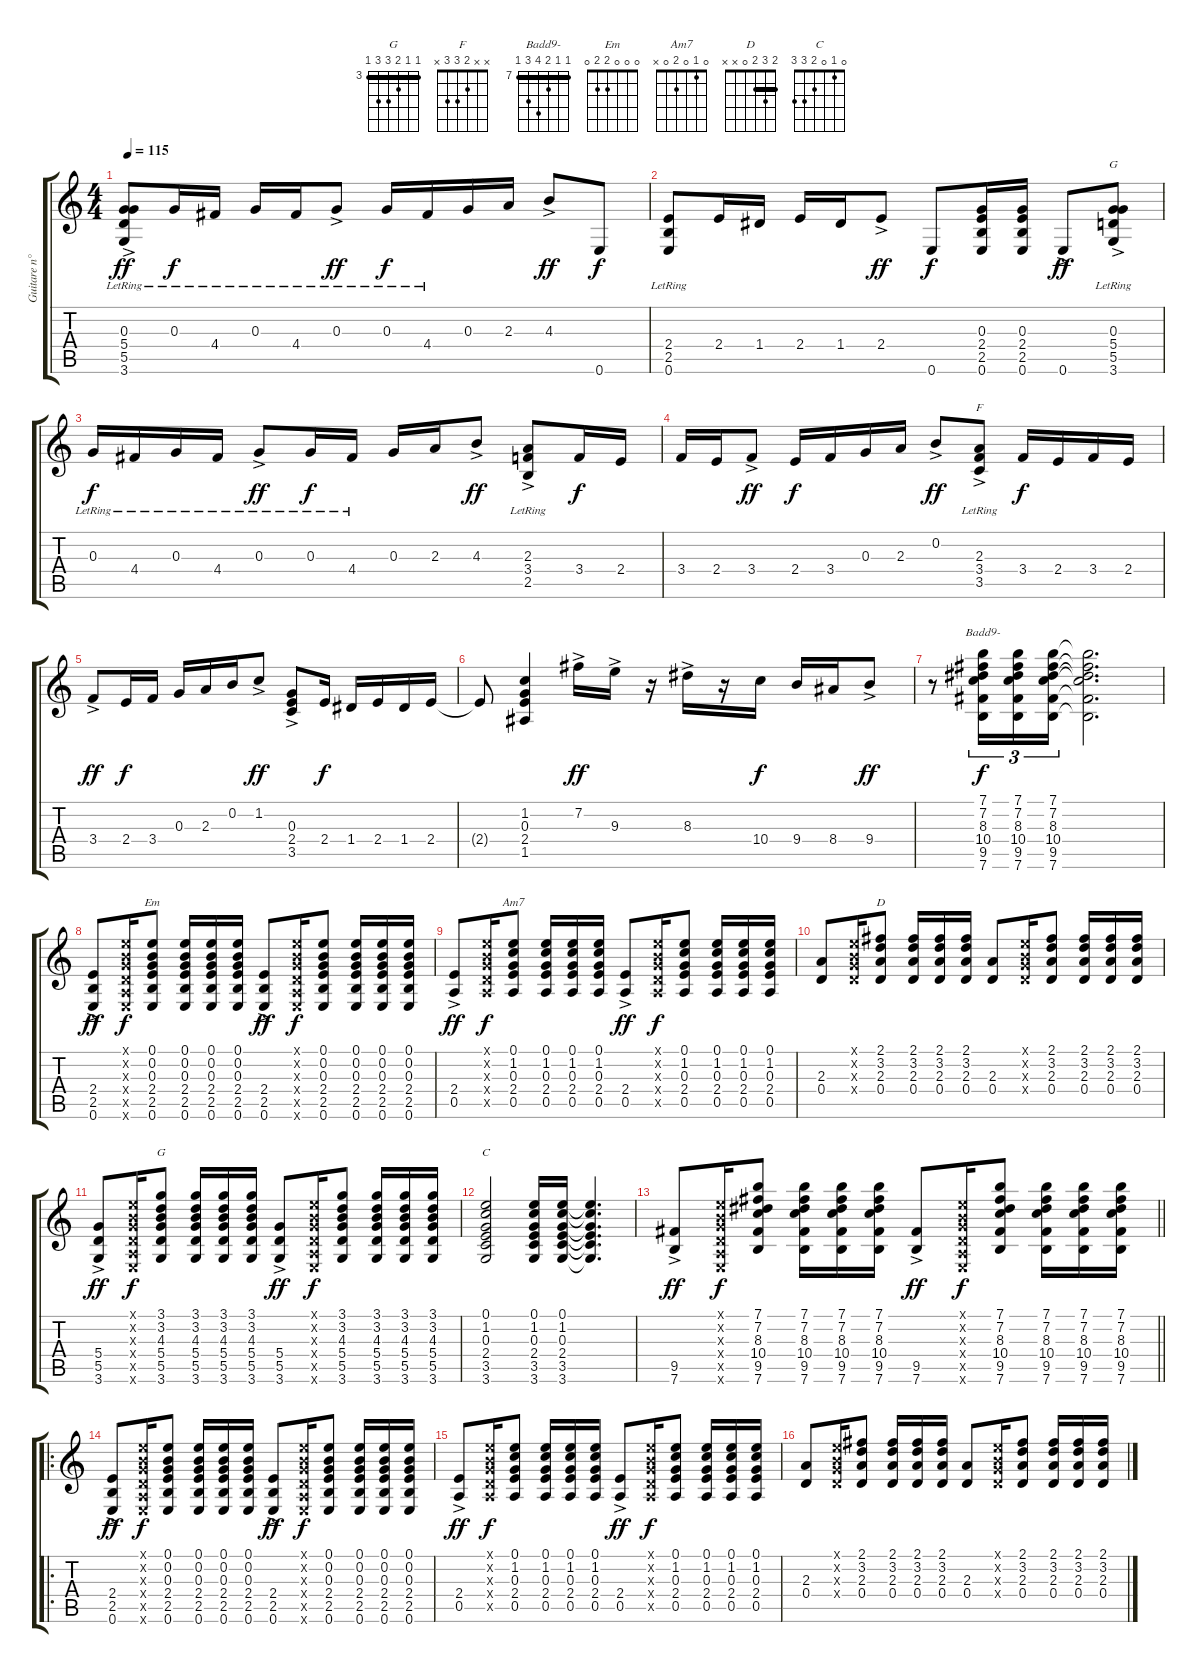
\track ("Guitare n°2" "Guitare n°") {instrument acousticguitarnylon}
\staff {score tabs}
\tuning (E4 B3 G3 D3 A2 E2) {hide}
\chord ("G" x x 0 5 5 3)
\chord ("F" x x 2 3 3 x)
\chord ("Badd9-" 7 7 8 10 9 7) {firstfret 7 barre 7}
\chord ("Em" 0 0 0 2 2 0)
\chord ("Am7" 0 1 0 2 0 x)
\chord ("D" 2 3 2 0 x x) {barre 2}
\chord ("G" 3 3 4 5 5 3) {firstfret 3 barre 3}
\chord ("C" 0 1 0 2 3 3)
\ts (4 4)
\tempo 115
\clef g2
\ks c
(0.3{lr} 5.4{lr} 5.5{lr} 3.6{ac lr}).8{dy ff} 0.3{lr}.16{dy f} 4.4{lr}.16 0.3{lr}.16 4.4{lr}.16 0.3{ac lr}.8{dy ff} 0.3{lr}.16{dy f} 4.4{lr}.16 0.3.16 2.3.16 4.3{ac}.8{dy ff} 0.6.8{dy f} |
(2.4 2.5 0.6{lr}).8 2.4.16 1.4.16 2.4.16 1.4.16 2.4{ac}.8{dy ff} 0.6.8{dy f} (0.3 2.4 2.5 0.6).16 (0.3 2.4 2.5 0.6).16 0.6{ac}.8{dy ff} (0.3{lr} 5.4 5.5 3.6{ac}).8{ch "G"} |
0.3{lr}.16{dy f} 4.4{lr}.16 0.3{lr}.16 4.4{lr}.16 0.3{ac lr}.8{dy ff} 0.3{lr}.16{dy f} 4.4{lr}.16 0.3.16 2.3.16 4.3{ac}.8{dy ff} (2.3 3.4{lr} 2.5{ac}).8 3.4.16{dy f} 2.4.16 |
3.4.16 2.4.16 3.4{ac}.8{dy ff} 2.4.16{dy f} 3.4.16 0.3.16 2.3.16 0.2{ac}.8{dy ff} (2.3 3.4 3.5{ac lr}).8{ch "F"} 3.4.16{dy f} 2.4.16 3.4.16 2.4.16 |
3.4{ac}.8{dy ff} 2.4.16{dy f} 3.4.16 0.3.16 2.3.16 0.2.16 1.2{ac}.8{dy ff} (0.3 2.4 3.5{ac}).8 2.4.16{dy f} 1.4.16 2.4.16 1.4.16 2.4.16 |
2.4{t}.8 (1.2 0.3 2.4 1.5).4 7.2{ac}.16{dy ff} 9.3{ac}.16 r.16 8.3{ac}.16 r.16 10.4.16{dy f} 9.4.16 8.4.16 9.4{ac}.8{dy ff} |
r.8 (7.1 7.2 8.3 10.4 9.5 7.6).16{tu (3 2) ch "Badd9-" dy f} (7.1 7.2 8.3 10.4 9.5 7.6).16{tu (3 2)} (7.1 7.2 8.3 10.4 9.5 7.6).16{tu (3 2)} (7.1{t} 7.2{t} 8.3{t} 10.4{t} 9.5{t} 7.6{t}).2{d} |
(2.4 2.5 0.6{ac}).8{dy ff} (0.1{x} 0.2{x} 0.3{x} 0.4{x} 0.5{x} 0.6{x}).16{dy f} (0.1 0.2 0.3 2.4 2.5 0.6).8{ch "Em"} (0.1 0.2 0.3 2.4 2.5 0.6).16 (0.1 0.2 0.3 2.4 2.5 0.6).16 (0.1 0.2 0.3 2.4 2.5 0.6).16 (2.4 2.5 0.6{ac}).8{dy ff} (0.1{x} 0.2{x} 0.3{x} 0.4{x} 0.5{x} 0.6{x}).16{dy f} (0.1 0.2 0.3 2.4 2.5 0.6).8 (0.1 0.2 0.3 2.4 2.5 0.6).16 (0.1 0.2 0.3 2.4 2.5 0.6).16 (0.1 0.2 0.3 2.4 2.5 0.6).16 |
(2.4 0.5{ac}).8{dy ff} (0.1{x} 0.2{x} 0.3{x} 0.4{x} 0.5{x}).16{dy f} (0.1 1.2 0.3 2.4 0.5).8{ch "Am7"} (0.1 1.2 0.3 2.4 0.5).16 (0.1 1.2 0.3 2.4 0.5).16 (0.1 1.2 0.3 2.4 0.5).16 (2.4 0.5{ac}).8{dy ff} (0.1{x} 0.2{x} 0.3{x} 0.4{x} 0.5{x}).16{dy f} (0.1 1.2 0.3 2.4 0.5).8 (0.1 1.2 0.3 2.4 0.5).16 (0.1 1.2 0.3 2.4 0.5).16 (0.1 1.2 0.3 2.4 0.5).16 |
(2.3 0.4).8 (0.1{x} 0.2{x} 0.3{x} 0.4{x}).16 (2.1 3.2 2.3 0.4).8{ch "D"} (2.1 3.2 2.3 0.4).16 (2.1 3.2 2.3 0.4).16 (2.1 3.2 2.3 0.4).16 (2.3 0.4).8 (0.1{x} 0.2{x} 0.3{x} 0.4{x}).16 (2.1 3.2 2.3 0.4).8 (2.1 3.2 2.3 0.4).16 (2.1 3.2 2.3 0.4).16 (2.1 3.2 2.3 0.4).16 |
(5.4 5.5 3.6{ac}).8{dy ff} (0.1{x} 0.2{x} 0.3{x} 0.4{x} 0.5{x} 0.6{x}).16{dy f} (3.1 3.2 4.3 5.4 5.5 3.6).8{ch "G"} (3.1 3.2 4.3 5.4 5.5 3.6).16 (3.1 3.2 4.3 5.4 5.5 3.6).16 (3.1 3.2 4.3 5.4 5.5 3.6).16 (5.4 5.5 3.6{ac}).8{dy ff} (0.1{x} 0.2{x} 0.3{x} 0.4{x} 0.5{x} 0.6{x}).16{dy f} (3.1 3.2 4.3 5.4 5.5 3.6).8 (3.1 3.2 4.3 5.4 5.5 3.6).16 (3.1 3.2 4.3 5.4 5.5 3.6).16 (3.1 3.2 4.3 5.4 5.5 3.6).16 |
(0.1 1.2 0.3 2.4 3.5 3.6).2{ch "C"} (0.1 1.2 0.3 2.4 3.5 3.6).16 (0.1 1.2 0.3 2.4 3.5 3.6).16 (0.1{t} 1.2{t} 0.3{t} 2.4{t} 3.5{t} 3.6{t}).4{d} |
\barLineRight lightlight
(9.5 7.6{ac}).8{dy ff} (0.1{x} 0.2{x} 0.3{x} 0.4{x} 0.5{x} 0.6{x}).16{dy f} (7.1 7.2 8.3 10.4 9.5 7.6).8 (7.1 7.2 8.3 10.4 9.5 7.6).16 (7.1 7.2 8.3 10.4 9.5 7.6).16 (7.1 7.2 8.3 10.4 9.5 7.6).16 (9.5 7.6{ac}).8{dy ff} (0.1{x} 0.2{x} 0.3{x} 0.4{x} 0.5{x} 0.6{x}).16{dy f} (7.1 7.2 8.3 10.4 9.5 7.6).8 (7.1 7.2 8.3 10.4 9.5 7.6).16 (7.1 7.2 8.3 10.4 9.5 7.6).16 (7.1 7.2 8.3 10.4 9.5 7.6).16 |
\ro
(2.4 2.5 0.6{ac}).8{dy ff} (0.1{x} 0.2{x} 0.3{x} 0.4{x} 0.5{x} 0.6{x}).16{dy f} (0.1 0.2 0.3 2.4 2.5 0.6).8 (0.1 0.2 0.3 2.4 2.5 0.6).16 (0.1 0.2 0.3 2.4 2.5 0.6).16 (0.1 0.2 0.3 2.4 2.5 0.6).16 (2.4 2.5 0.6{ac}).8{dy ff} (0.1{x} 0.2{x} 0.3{x} 0.4{x} 0.5{x} 0.6{x}).16{dy f} (0.1 0.2 0.3 2.4 2.5 0.6).8 (0.1 0.2 0.3 2.4 2.5 0.6).16 (0.1 0.2 0.3 2.4 2.5 0.6).16 (0.1 0.2 0.3 2.4 2.5 0.6).16 |
(2.4 0.5{ac}).8{dy ff} (0.1{x} 0.2{x} 0.3{x} 0.4{x} 0.5{x}).16{dy f} (0.1 1.2 0.3 2.4 0.5).8 (0.1 1.2 0.3 2.4 0.5).16 (0.1 1.2 0.3 2.4 0.5).16 (0.1 1.2 0.3 2.4 0.5).16 (2.4 0.5{ac}).8{dy ff} (0.1{x} 0.2{x} 0.3{x} 0.4{x} 0.5{x}).16{dy f} (0.1 1.2 0.3 2.4 0.5).8 (0.1 1.2 0.3 2.4 0.5).16 (0.1 1.2 0.3 2.4 0.5).16 (0.1 1.2 0.3 2.4 0.5).16 |
(2.3 0.4).8 (0.1{x} 0.2{x} 0.3{x} 0.4{x}).16 (2.1 3.2 2.3 0.4).8 (2.1 3.2 2.3 0.4).16 (2.1 3.2 2.3 0.4).16 (2.1 3.2 2.3 0.4).16 (2.3 0.4).8 (0.1{x} 0.2{x} 0.3{x} 0.4{x}).16 (2.1 3.2 2.3 0.4).8 (2.1 3.2 2.3 0.4).16 (2.1 3.2 2.3 0.4).16 (2.1 3.2 2.3 0.4).16
